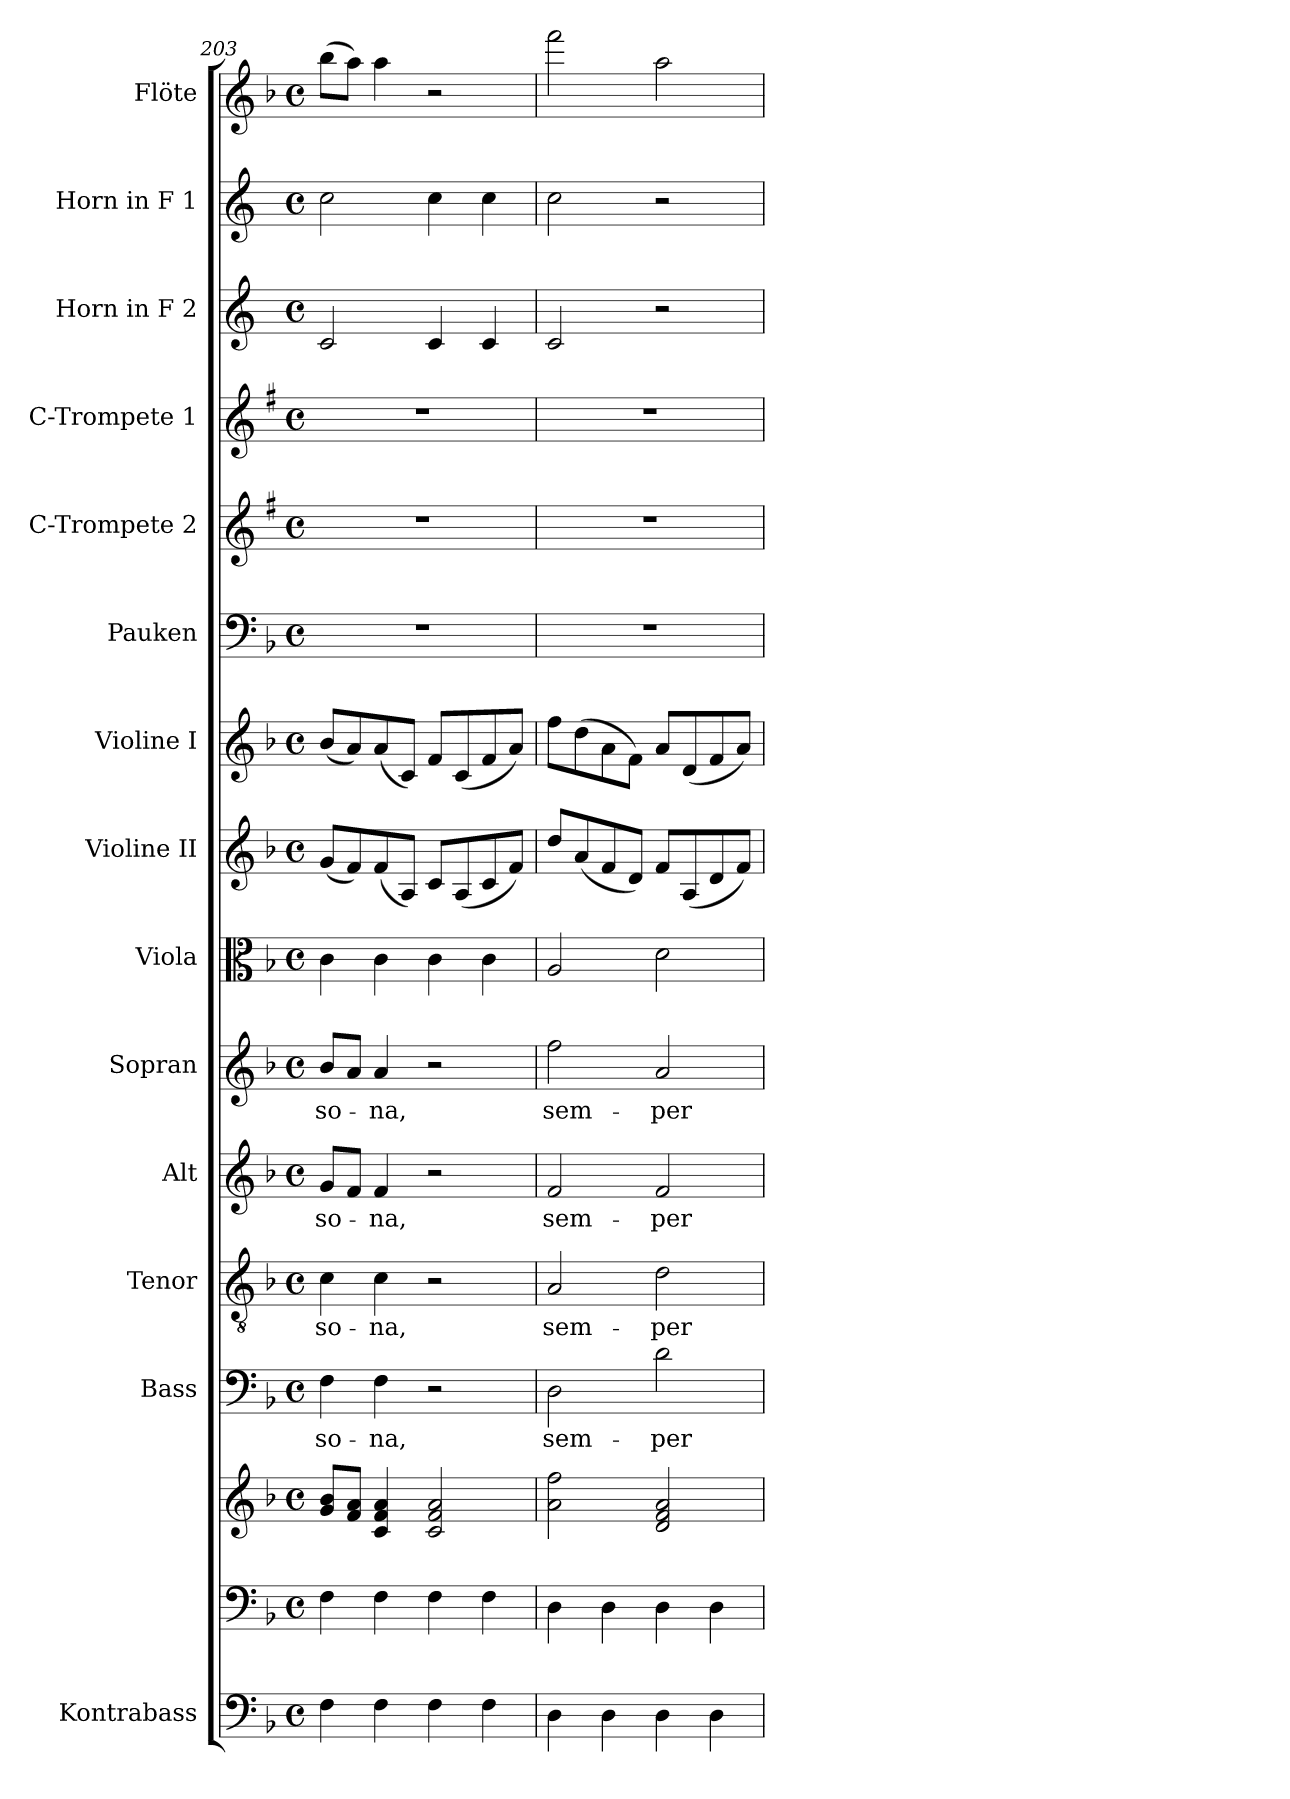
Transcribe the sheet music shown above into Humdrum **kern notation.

**kern	**kern	**kern	**kern	**text	**kern	**text	**kern	**text	**kern	**text	**kern	**kern	**kern	**kern	**kern	**kern	**kern	**kern	**kern
*part15	*part14	*part14	*part13	*part13	*part12	*part12	*part11	*part11	*part10	*part10	*part9	*part8	*part7	*part6	*part5	*part4	*part3	*part2	*part1
*staff16	*staff15	*staff14	*staff13	*staff13	*staff12	*staff12	*staff11	*staff11	*staff10	*staff10	*staff9	*staff8	*staff7	*staff6	*staff5	*staff4	*staff3	*staff2	*staff1
*I"Kontrabass	*	*	*I"Bass	*	*I"Tenor	*	*I"Alt	*	*I"Sopran	*	*I"Viola	*I"Violine II	*I"Violine I	*I"Pauken	*I"C-Trompete 2	*I"C-Trompete 1	*I"Horn in F 2	*I"Horn in F 1	*I"Flöte
*I'Kb.	*	*	*I'B.	*	*I'T.	*	*I'A.	*	*I'S.	*	*I'Vla.	*I'Vl. II	*I'Vl. I	*I'Pk.	*I'C Trp. 2	*I'C Trp. 1	*	*	*I'Fl.
*clefF4	*clefF4	*clefG2	*clefF4	*	*clefGv2	*	*clefG2	*	*clefG2	*	*clefC3	*clefG2	*clefG2	*clefF4	*clefG2	*clefG2	*clefG2	*clefG2	*clefG2
*ITrd7c12	*	*	*	*	*	*	*	*	*	*	*	*	*	*	*ITrd1c2	*ITrd1c2	*ITrd4c7	*ITrd4c7	*
*k[b-]	*k[b-]	*k[b-]	*k[b-]	*	*k[b-]	*	*k[b-]	*	*k[b-]	*	*k[b-]	*k[b-]	*k[b-]	*k[b-]	*k[b-]	*k[b-]	*k[b-]	*k[b-]	*k[b-]
*F:	*F:	*F:	*F:	*	*F:	*	*F:	*	*F:	*	*F:	*F:	*F:	*F:	*F:	*F:	*F:	*F:	*F:
*M4/4	*M4/4	*M4/4	*M4/4	*	*M4/4	*	*M4/4	*	*M4/4	*	*M4/4	*M4/4	*M4/4	*M4/4	*M4/4	*M4/4	*M4/4	*M4/4	*M4/4
*met(c)	*met(c)	*met(c)	*met(c)	*	*met(c)	*	*met(c)	*	*met(c)	*	*met(c)	*met(c)	*met(c)	*met(c)	*met(c)	*met(c)	*met(c)	*met(c)	*met(c)
=203	=203	=203	=203	=203	=203	=203	=203	=203	=203	=203	=203	=203	=203	=203	=203	=203	=203	=203	=203
!	!	!	!	!LO:LY:b	!	!LO:LY:b	!	!LO:LY:b	!	!LO:LY:b	!	!	!	!	!	!	!	!	!
4FF\	4F\	8g/ 8b-/L	4F\	so-	4c\	so-	8g/L	so-	8b-/L	so-	4c\	(<8g/L	(<8b-/L	1r	1r	1r	2F/	2f\	(>8bb-\L
.	.	8f/ 8a/J	.	.	.	.	8f/J	.	8a/J	.	.	8f/)	8a/)	.	.	.	.	.	8aa\J)
!	!	!	!	!LO:LY:b	!	!LO:LY:b	!	!LO:LY:b	!	!LO:LY:b	!	!	!	!	!	!	!	!	!
4FF\	4F\	4c/ 4f/ 4a/	4F\	-na,	4c\	-na,	4f/	-na,	4a/	-na,	4c\	(<8f/	(<8a/	.	.	.	.	.	4aa\
.	.	.	.	.	.	.	.	.	.	.	.	8A/J)	8c/J)	.	.	.	.	.	.
4FF\	4F\	2c/ 2f/ 2a/	2r	.	2r	.	2r	.	2r	.	4c\	8c/L	8f/L	.	.	.	4F/	4f\	2r
.	.	.	.	.	.	.	.	.	.	.	.	(<8A/	(<8c/	.	.	.	.	.	.
4FF\	4F\	.	.	.	.	.	.	.	.	.	4c\	8c/	8f/	.	.	.	4F/	4f\	.
.	.	.	.	.	.	.	.	.	.	.	.	8f/J)	8a/J)	.	.	.	.	.	.
=204	=204	=204	=204	=204	=204	=204	=204	=204	=204	=204	=204	=204	=204	=204	=204	=204	=204	=204	=204
!	!	!	!	!LO:LY:b	!	!LO:LY:b	!	!LO:LY:b	!	!LO:LY:b	!	!	!	!	!	!	!	!	!
4DD\	4D\	2a\ 2ff\	2D\	sem-	2A/	sem-	2f/	sem-	2ff\	sem-	2A/	8dd/L	8ff\L	1r	1r	1r	2F/	2f\	2fff\
.	.	.	.	.	.	.	.	.	.	.	.	(<8a/	(>8dd\	.	.	.	.	.	.
4DD\	4D\	.	.	.	.	.	.	.	.	.	.	8f/	8a\	.	.	.	.	.	.
.	.	.	.	.	.	.	.	.	.	.	.	8d/J)	8f\J)	.	.	.	.	.	.
!	!	!	!	!LO:LY:b	!	!LO:LY:b	!	!LO:LY:b	!	!LO:LY:b	!	!	!	!	!	!	!	!	!
4DD\	4D\	2d/ 2f/ 2a/	2d\	-per	2d\	-per	2f/	-per	2a/	-per	2d\	8f/L	8a/L	.	.	.	2r	2r	2aa\
.	.	.	.	.	.	.	.	.	.	.	.	(<8A/	(<8d/	.	.	.	.	.	.
4DD\	4D\	.	.	.	.	.	.	.	.	.	.	8d/	8f/	.	.	.	.	.	.
.	.	.	.	.	.	.	.	.	.	.	.	8f/J)	8a/J)	.	.	.	.	.	.
=	=	=	=	=	=	=	=	=	=	=	=	=	=	=	=	=	=	=	=
*-	*-	*-	*-	*-	*-	*-	*-	*-	*-	*-	*-	*-	*-	*-	*-	*-	*-	*-	*-
